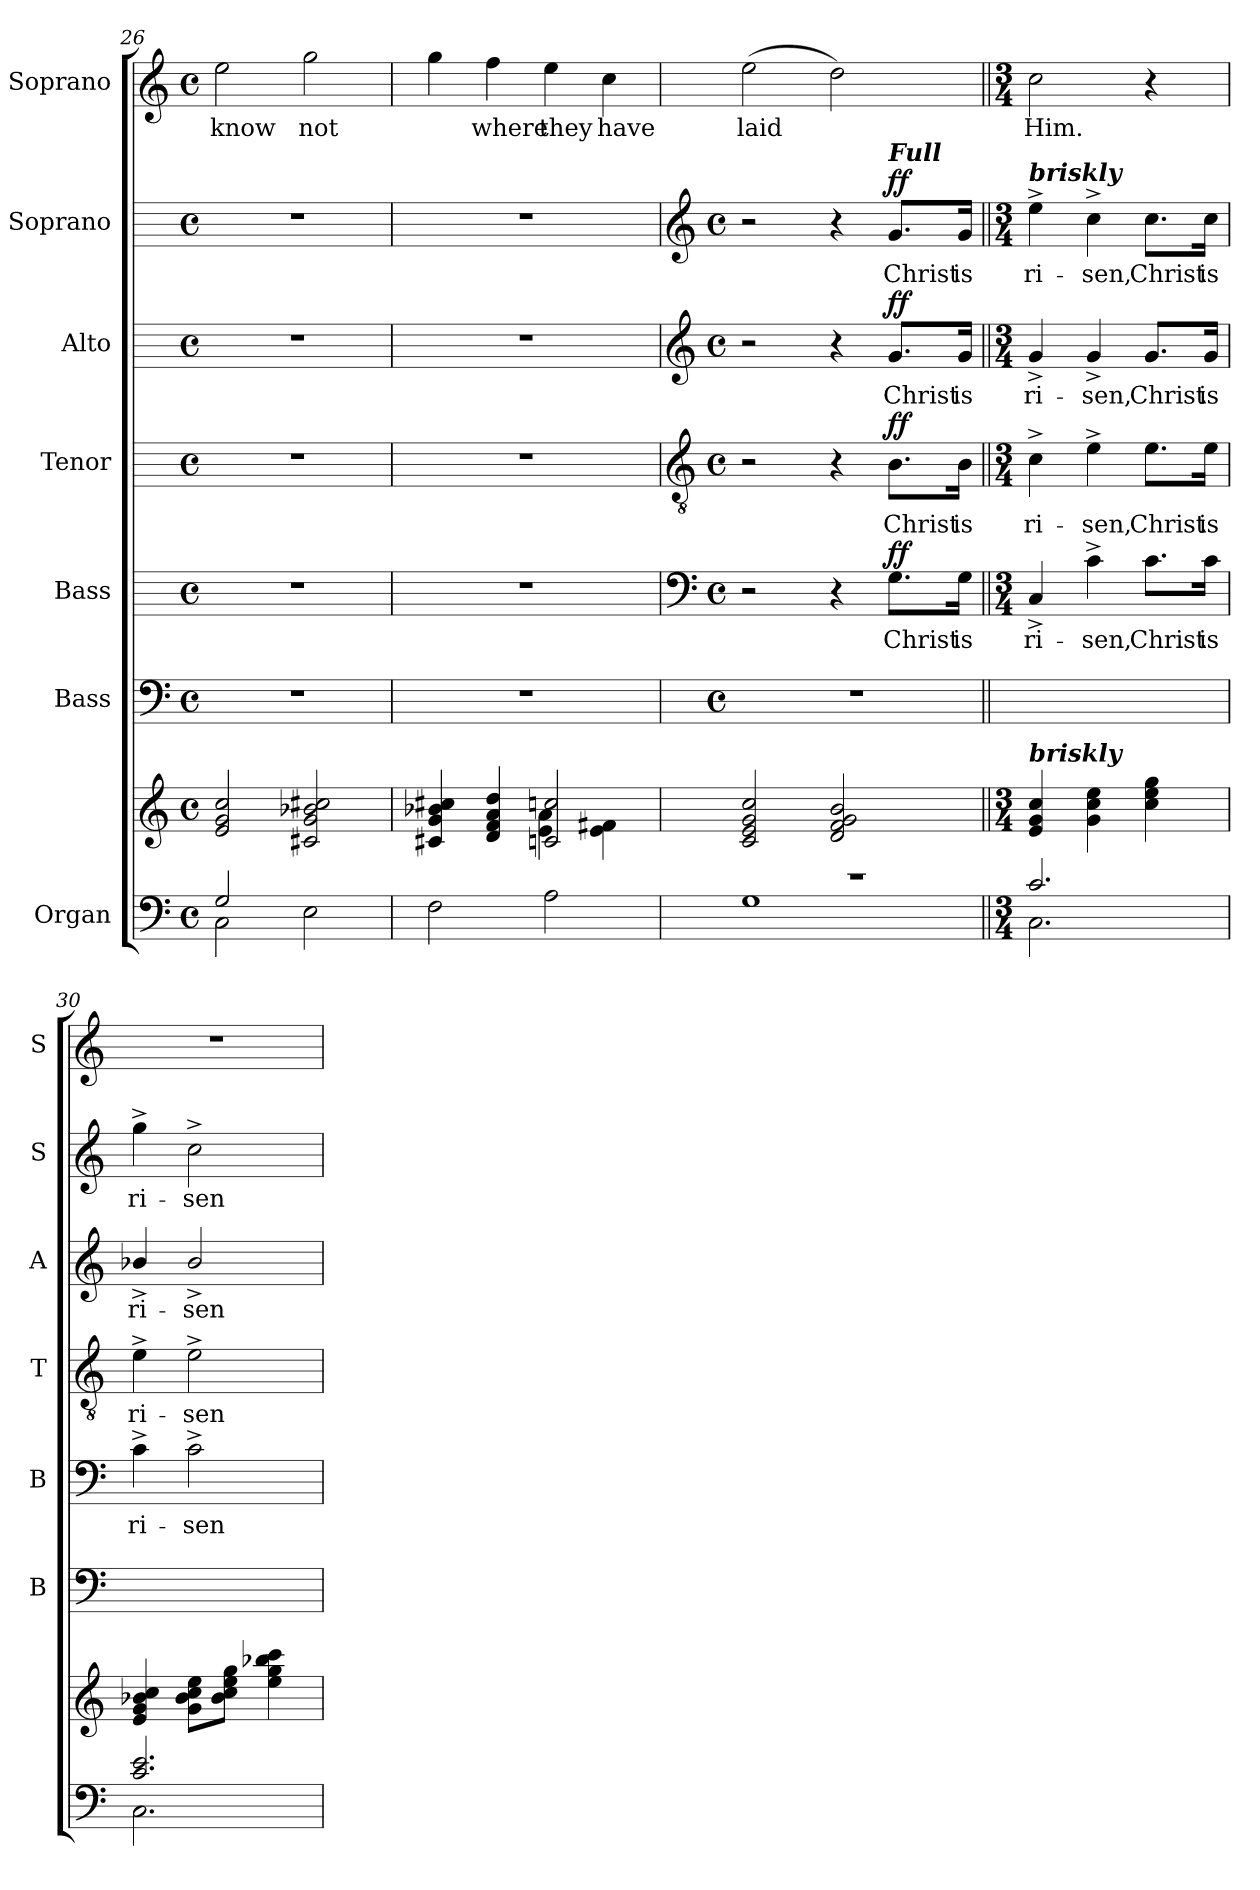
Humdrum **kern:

**kern	**kern	**kern	**kern	**text	**dynam	**kern	**text	**dynam	**kern	**text	**dynam	**kern	**text	**dynam	**kern	**text
*part7	*part7	*part6	*part5	*part5	*part5	*part4	*part4	*part4	*part3	*part3	*part3	*part2	*part2	*part2	*part1	*part1
*staff8	*staff7	*staff6	*staff5	*staff5	*staff5	*staff4	*staff4	*staff4	*staff3	*staff3	*staff3	*staff2	*staff2	*staff2	*staff1	*staff1
*I"Organ	*	*I"Bass	*I"Bass	*	*	*I"Tenor	*	*	*I"Alto	*	*	*I"Soprano	*	*	*I"Soprano	*
*	*	*I'B	*I'B	*	*	*I'T	*	*	*I'A	*	*	*I'S	*	*	*I'S	*
*clefF4	*clefG2	*clefF4	*	*	*	*	*	*	*	*	*	*	*	*	*clefG2	*
*k[]	*k[]	*k[]	*	*	*	*	*	*	*	*	*	*	*	*	*k[]	*
*C:	*C:	*C:	*	*	*	*	*	*	*	*	*	*	*	*	*C:	*
*M4/4	*M4/4	*M4/4	*M4/4	*	*	*M4/4	*	*	*M4/4	*	*	*M4/4	*	*	*M4/4	*
*met(c)	*met(c)	*met(c)	*met(c)	*	*	*met(c)	*	*	*met(c)	*	*	*met(c)	*	*	*met(c)	*
=26	=26	=26	=26	=26	=26	=26	=26	=26	=26	=26	=26	=26	=26	=26	=26	=26
*^	*^	*	*	*	*	*	*	*	*	*	*	*	*	*	*	*
!	!	!	!	!	!	!	!	!	!	!	!	!	!	!	!	!	!	!LO:LY:b
2G/	2C\	2e/ 2g/ 2cc/	1ryy	1r	1r	.	.	1r	.	.	1r	.	.	1r	.	.	2ee	know
!	!	!	!	!	!	!	!	!	!	!	!	!	!	!	!	!	!	!LO:LY:b
2ryy	2E\	2c#X/ 2g/ 2b-X/ 2cc#X/	.	.	.	.	.	.	.	.	.	.	.	.	.	.	2gg	not
=27	=27	=27	=27	=27	=27	=27	=27	=27	=27	=27	=27	=27	=27	=27	=27	=27	=27	=27
1ryy	2F\	4c#X/ 4g/ 4b-X/ 4cc#X/	2ryy	1r	1r	.	.	1r	.	.	1r	.	.	1r	.	.	4gg	.
!	!	!	!	!	!	!	!	!	!	!	!	!	!	!	!	!	!	!LO:LY:b
.	.	4d/ 4f/ 4a/ 4dd/	.	.	.	.	.	.	.	.	.	.	.	.	.	.	4ff	where
!	!	!	!	!	!	!	!	!	!	!	!	!	!	!	!	!	!	!LO:LY:b
.	2A\	2cn/ 2ccn/	4e\ 4a\	.	.	.	.	.	.	.	.	.	.	.	.	.	4ee	they
!	!	!	!	!	!	!	!	!	!	!	!	!	!	!	!	!	!	!LO:LY:b
.	.	.	4e\ 4f#X\	.	.	.	.	.	.	.	.	.	.	.	.	.	4cc	have
!!LO:LB:g=z
=28	=28	=28	=28	=28	=28	=28	=28	=28	=28	=28	=28	=28	=28	=28	=28	=28	=28	=28
*	*	*	*	*	*clefF4	*	*	*clefGv2	*	*	*clefG2	*	*	*clefG2	*	*	*	*
*	*	*	*	*	*k[]	*	*	*k[]	*	*	*k[]	*	*	*k[]	*	*	*	*
*	*	*	*	*	*C:	*	*	*C:	*	*	*C:	*	*	*C:	*	*	*	*
*	*	*	*	*M4/4	*M4/4	*	*	*M4/4	*	*	*M4/4	*	*	*M4/4	*	*	*	*
*	*	*	*	*met(c)	*met(c)	*	*	*met(c)	*	*	*met(c)	*	*	*met(c)	*	*	*	*
!	!	!	!	!	!	!	!	!	!	!	!	!	!	!	!	!	!	!LO:LY:b
1r	1G\	2c/ 2e/ 2g/ 2cc/	1ryy	1r	2r	.	.	2r	.	.	2r	.	.	2r	.	.	(>2ee	laid
.	.	2d/ 2f/ 2g/ 2b/	.	.	4r	.	.	4r	.	.	4r	.	.	4r	.	.	2dd)	.
!	!	!	!	!	!	!	!	!	!	!	!	!	!	!LO:TX:a:Bi:t=Full	!	!	!	!
!	!	!	!	!	!	!LO:LY:b	!LO:DY:b	!	!LO:LY:b	!LO:DY:b	!	!LO:LY:b	!LO:DY:b	!	!LO:LY:b	!LO:DY:b	!	!
.	.	.	.	.	8.G\L	Christ	ff	8.B\L	Christ	ff	8.g/L	Christ	ff	8.g/L	Christ	ff	.	.
!	!	!	!	!	!	!LO:LY:b	!	!	!LO:LY:b	!	!	!LO:LY:b	!	!	!LO:LY:b	!	!	!
.	.	.	.	.	16G\Jk	is	.	16B\Jk	is	.	16g/Jk	is	.	16g/Jk	is	.	.	.
=29||	=29||	=29||	=29||	=29||	=29||	=29||	=29||	=29||	=29||	=29||	=29||	=29||	=29||	=29||	=29||	=29||	=29||	=29||
*M3/4	*	*M3/4	*	*	*M3/4	*	*	*M3/4	*	*	*M3/4	*	*	*M3/4	*	*	*M3/4	*
*	*	*MM120	*	*	*	*	*	*	*	*	*	*	*	*	*	*	*	*
!	!	!	!	!	!	!	!	!	!	!	!	!	!	!LO:TX:a:Bi:t=briskly	!	!	!	!
!	!	!LO:TX:a:Bi:t=briskly	!	!	!	!	!	!	!	!	!	!	!	!	!	!	!	!
!	!	!	!LO:N:vis=1	!	!	!LO:LY:b	!	!	!LO:LY:b	!	!	!LO:LY:b	!	!	!LO:LY:b	!	!	!LO:LY:b
2.c/	2.C\	4e/ 4g/ 4cc/	2.ryy	2.r	4C^	ri-	.	4c^	ri-	.	4g^	ri-	.	4ee^	ri-	.	2cc	Him.
!	!	!	!	!	!	!LO:LY:b	!	!	!LO:LY:b	!	!	!LO:LY:b	!	!	!LO:LY:b	!	!	!
.	.	4g\ 4cc\ 4ee\	.	.	4c^	-sen,	.	4e^	-sen,	.	4g^	-sen,	.	4cc^	-sen,	.	.	.
!	!	!	!	!	!	!LO:LY:b	!	!	!LO:LY:b	!	!	!LO:LY:b	!	!	!LO:LY:b	!	!	!
.	.	4cc\ 4ee\ 4gg\	.	.	8.c\L	Christ	.	8.e\L	Christ	.	8.g/L	Christ	.	8.cc\L	Christ	.	4r	.
!	!	!	!	!	!	!LO:LY:b	!	!	!LO:LY:b	!	!	!LO:LY:b	!	!	!LO:LY:b	!	!	!
.	.	.	.	.	16c\Jk	is	.	16e\Jk	is	.	16g/Jk	is	.	16cc\Jk	is	.	.	.
=30	=30	=30	=30	=30	=30	=30	=30	=30	=30	=30	=30	=30	=30	=30	=30	=30	=30	=30
!	!	!	!LO:N:vis=1	!	!	!LO:LY:b	!	!	!LO:LY:b	!	!	!LO:LY:b	!	!	!LO:LY:b	!	!LO:N:vis=1	!
2.c/ 2.e/	2.C\	4e/ 4g/ 4b-X/ 4cc/	2.ryy	2.r	4c^	ri-	.	4e^	ri-	.	4b-X^/	ri-	.	4gg^	ri-	.	2.r	.
!	!	!	!	!	!	!LO:LY:b	!	!	!LO:LY:b	!	!	!LO:LY:b	!	!	!LO:LY:b	!	!	!
.	.	8g\ 8b-\ 8cc\ 8ee\L	.	.	2c^	-sen	.	2e^	-sen	.	2b-^/	-sen	.	2cc^	-sen	.	.	.
.	.	8b-\ 8cc\ 8ee\ 8gg\J	.	.	.	.	.	.	.	.	.	.	.	.	.	.	.	.
.	.	4ee\ 4gg\ 4bb-X\ 4ccc\	.	.	.	.	.	.	.	.	.	.	.	.	.	.	.	.
*v	*v	*	*	*	*	*	*	*	*	*	*	*	*	*	*	*	*	*
*	*v	*v	*	*	*	*	*	*	*	*	*	*	*	*	*	*	*
=	=	=	=	=	=	=	=	=	=	=	=	=	=	=	=	=
*-	*-	*-	*-	*-	*-	*-	*-	*-	*-	*-	*-	*-	*-	*-	*-	*-
